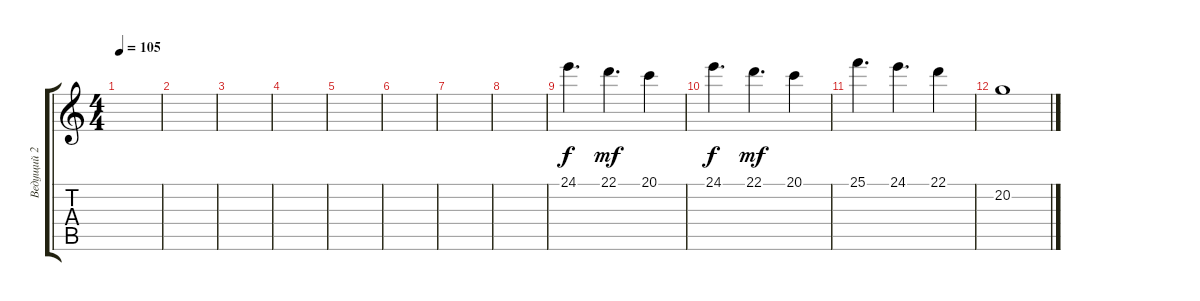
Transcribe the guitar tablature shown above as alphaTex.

\track ("Ведущий 2" "Ведущий 2") {instrument lead1square}
\staff {score tabs}
\tuning (E4 B3 G3 D3 A2 E2) {hide}
\ts (4 4)
\tempo 105
\clef g2
\ks c
|
|
|
|
|
|
|
|
24.1.4{d dy f balance 5} 22.1.4{d dy mf balance 11} 20.1.4 |
24.1.4{d dy f balance 5} 22.1.4{d dy mf balance 11} 20.1.4{balance 5} |
25.1.4{d balance 11} 24.1.4{d balance 5} 22.1.4 |
20.2.1{balance 11}
